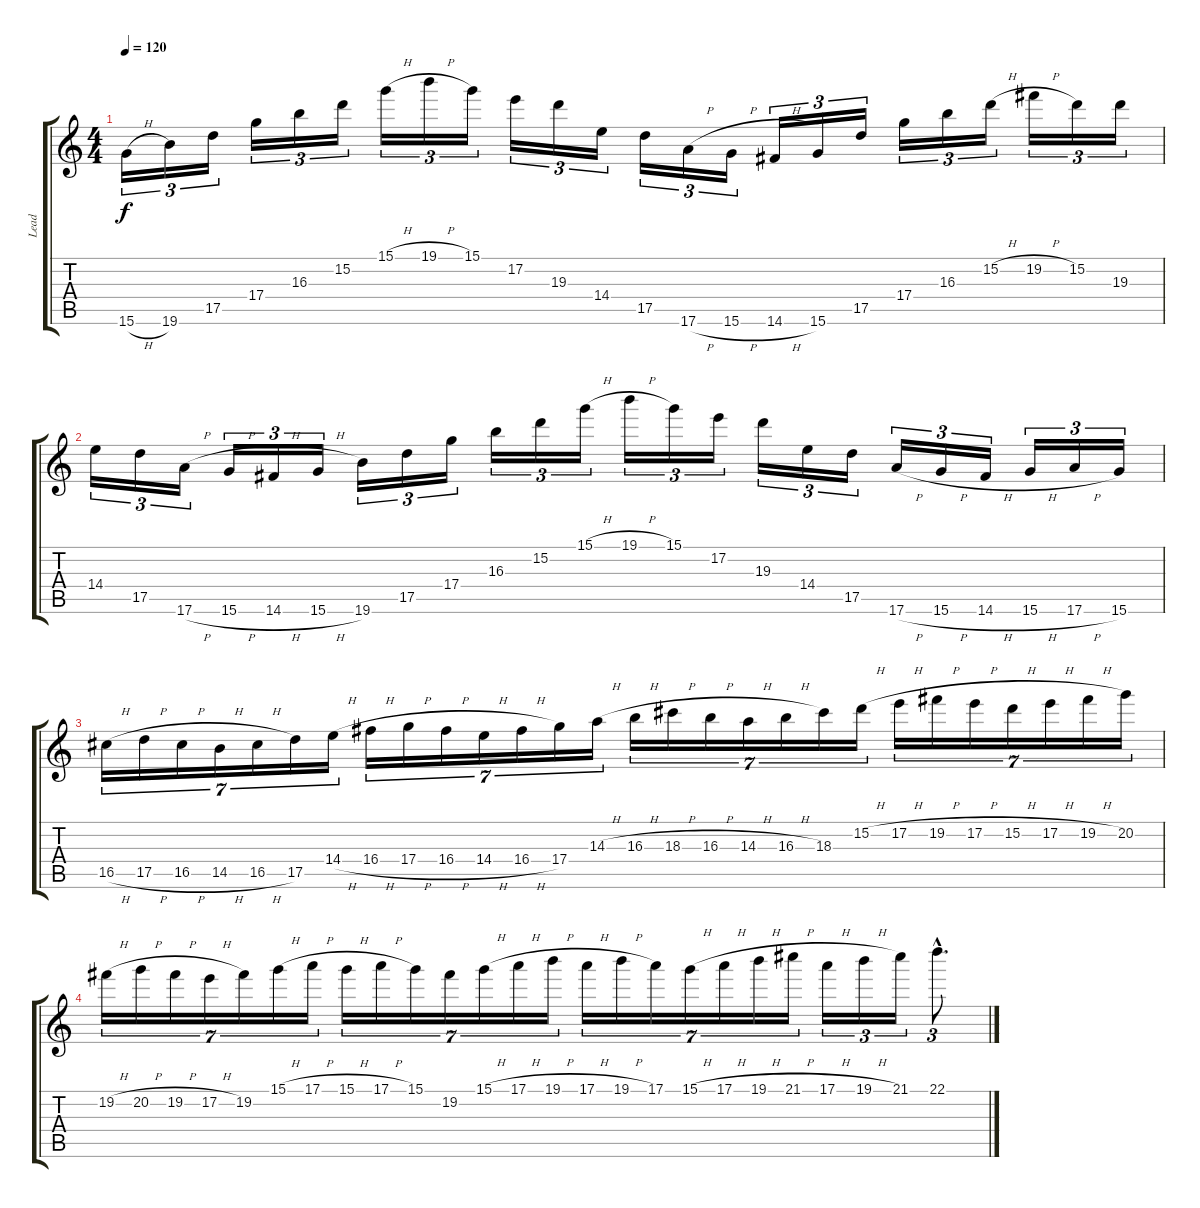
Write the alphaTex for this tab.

\track ("Lead" "Lead") {instrument overdrivenguitar}
\staff {score tabs}
\tuning (E4 B3 G3 D3 A2 E2) {hide}
\ts (4 4)
\tempo 120
\clef g2
\ks c
15.6{h}.16{tu (3 2) dy f} 19.6.16{tu (3 2)} 17.5.16{tu (3 2)} 17.4.16{tu (3 2)} 16.3.16{tu (3 2)} 15.2.16{tu (3 2)} 15.1{h}.16{tu (3 2)} 19.1{h}.16{tu (3 2)} 15.1.16{tu (3 2)} 17.2.16{tu (3 2)} 19.3.16{tu (3 2)} 14.4.16{tu (3 2)} 17.5.16{tu (3 2)} 17.6{h}.16{tu (3 2)} 15.6{h}.16{tu (3 2)} 14.6{h}.16{tu (3 2)} 15.6.16{tu (3 2)} 17.5.16{tu (3 2)} 17.4.16{tu (3 2)} 16.3.16{tu (3 2)} 15.2{h}.16{tu (3 2)} 19.2{h}.16{tu (3 2)} 15.2.16{tu (3 2)} 19.3.16{tu (3 2)} |
14.4.16{tu (3 2)} 17.5.16{tu (3 2)} 17.6{h}.16{tu (3 2)} 15.6{h}.16{tu (3 2)} 14.6{h}.16{tu (3 2)} 15.6{h}.16{tu (3 2)} 19.6.16{tu (3 2)} 17.5.16{tu (3 2)} 17.4.16{tu (3 2)} 16.3.16{tu (3 2)} 15.2.16{tu (3 2)} 15.1{h}.16{tu (3 2)} 19.1{h}.16{tu (3 2)} 15.1.16{tu (3 2)} 17.2.16{tu (3 2)} 19.3.16{tu (3 2)} 14.4.16{tu (3 2)} 17.5.16{tu (3 2)} 17.6{h}.16{tu (3 2)} 15.6{h}.16{tu (3 2)} 14.6{h}.16{tu (3 2)} 15.6{h}.16{tu (3 2)} 17.6{h}.16{tu (3 2)} 15.6.16{tu (3 2)} |
16.5{h}.16{tu (7 4)} 17.5{h}.16{tu (7 4)} 16.5{h}.16{tu (7 4)} 14.5{h}.16{tu (7 4)} 16.5{h}.16{tu (7 4)} 17.5.16{tu (7 4)} 14.4{h}.16{tu (7 4)} 16.4{h}.16{tu (7 4)} 17.4{h}.16{tu (7 4)} 16.4{h}.16{tu (7 4)} 14.4{h}.16{tu (7 4)} 16.4{h}.16{tu (7 4)} 17.4.16{tu (7 4)} 14.3{h}.16{tu (7 4)} 16.3{h}.16{tu (7 4)} 18.3{h}.16{tu (7 4)} 16.3{h}.16{tu (7 4)} 14.3{h}.16{tu (7 4)} 16.3{h}.16{tu (7 4)} 18.3.16{tu (7 4)} 15.2{h}.16{tu (7 4)} 17.2{h}.16{tu (7 4)} 19.2{h}.16{tu (7 4)} 17.2{h}.16{tu (7 4)} 15.2{h}.16{tu (7 4)} 17.2{h}.16{tu (7 4)} 19.2{h}.16{tu (7 4)} 20.2.16{tu (7 4)} |
19.2{h}.16{tu (7 4)} 20.2{h}.16{tu (7 4)} 19.2{h}.16{tu (7 4)} 17.2{h}.16{tu (7 4)} 19.2.16{tu (7 4)} 15.1{h}.16{tu (7 4)} 17.1{h}.16{tu (7 4)} 15.1{h}.16{tu (7 4)} 17.1{h}.16{tu (7 4)} 15.1.16{tu (7 4)} 19.2.16{tu (7 4)} 15.1{h}.16{tu (7 4)} 17.1{h}.16{tu (7 4)} 19.1{h}.16{tu (7 4)} 17.1{h}.16{tu (7 4)} 19.1{h}.16{tu (7 4)} 17.1.16{tu (7 4)} 15.1{h}.16{tu (7 4)} 17.1{h}.16{tu (7 4)} 19.1{h}.16{tu (7 4)} 21.1{h}.16{tu (7 4)} 17.1{h}.16{tu (3 2)} 19.1{h}.16{tu (3 2)} 21.1.16{tu (3 2)} 22.1{ss hac}.8{d tu (3 2)}
